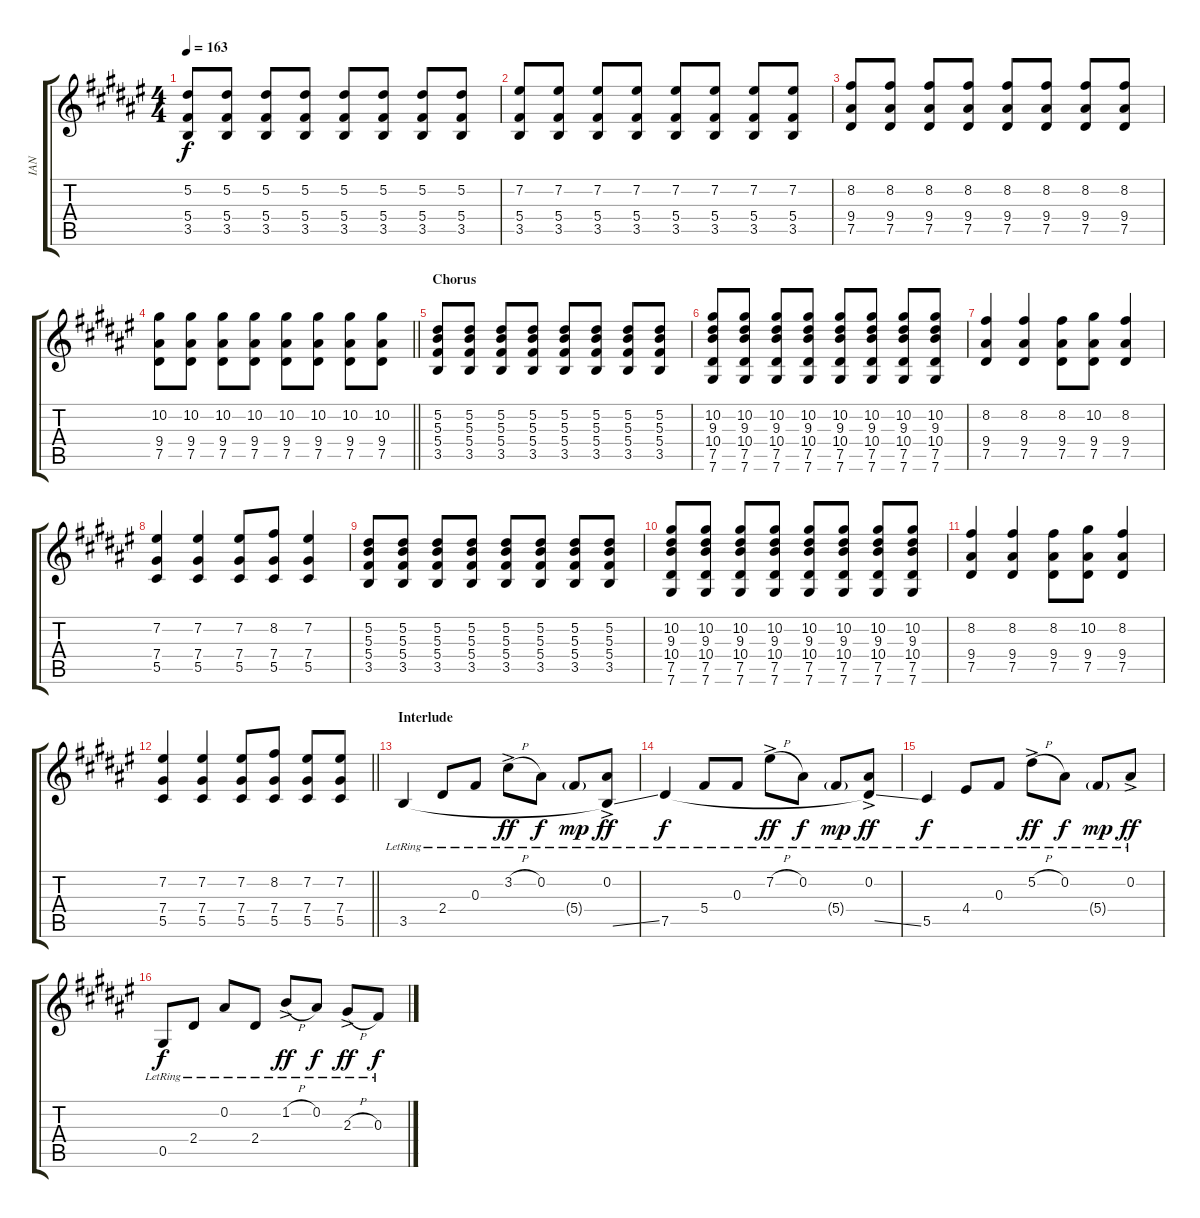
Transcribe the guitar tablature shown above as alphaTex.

\track ("IAN" "IAN") {instrument electricguitarclean}
\staff {score tabs}
\tuning (Eb4 Bb3 Gb3 Db3 Ab2 Db2) {hide}
\ts (4 4)
\tempo 163
\clef g2
\ks d#minor
(5.2 5.4 3.5).8{dy f} (5.2 5.4 3.5).8 (5.2 5.4 3.5).8 (5.2 5.4 3.5).8 (5.2 5.4 3.5).8 (5.2 5.4 3.5).8 (5.2 5.4 3.5).8 (5.2 5.4 3.5).8 |
(7.2 5.4 3.5).8 (7.2 5.4 3.5).8 (7.2 5.4 3.5).8 (7.2 5.4 3.5).8 (7.2 5.4 3.5).8 (7.2 5.4 3.5).8 (7.2 5.4 3.5).8 (7.2 5.4 3.5).8 |
(8.2 9.4 7.5).8 (8.2 9.4 7.5).8 (8.2 9.4 7.5).8 (8.2 9.4 7.5).8 (8.2 9.4 7.5).8 (8.2 9.4 7.5).8 (8.2 9.4 7.5).8 (8.2 9.4 7.5).8 |
\barLineRight lightlight
(10.2 9.4 7.5).8 (10.2 9.4 7.5).8 (10.2 9.4 7.5).8 (10.2 9.4 7.5).8 (10.2 9.4 7.5).8 (10.2 9.4 7.5).8 (10.2 9.4 7.5).8 (10.2 9.4 7.5).8 |
\section ("" "Chorus")
(5.2 5.3 5.4 3.5).8{instrument distortionguitar} (5.2 5.3 5.4 3.5).8 (5.2 5.3 5.4 3.5).8 (5.2 5.3 5.4 3.5).8 (5.2 5.3 5.4 3.5).8 (5.2 5.3 5.4 3.5).8 (5.2 5.3 5.4 3.5).8 (5.2 5.3 5.4 3.5).8 |
(10.2 9.3 10.4 7.5 7.6).8 (10.2 9.3 10.4 7.5 7.6).8 (10.2 9.3 10.4 7.5 7.6).8 (10.2 9.3 10.4 7.5 7.6).8 (10.2 9.3 10.4 7.5 7.6).8 (10.2 9.3 10.4 7.5 7.6).8 (10.2 9.3 10.4 7.5 7.6).8 (10.2 9.3 10.4 7.5 7.6).8 |
(8.2 9.4 7.5).4 (8.2 9.4 7.5).4 (8.2 9.4 7.5).8 (10.2 9.4 7.5).8 (8.2 9.4 7.5).4 |
(7.2 7.4 5.5).4 (7.2 7.4 5.5).4 (7.2 7.4 5.5).8 (8.2 7.4 5.5).8 (7.2 7.4 5.5).4 |
(5.2 5.3 5.4 3.5).8 (5.2 5.3 5.4 3.5).8 (5.2 5.3 5.4 3.5).8 (5.2 5.3 5.4 3.5).8 (5.2 5.3 5.4 3.5).8 (5.2 5.3 5.4 3.5).8 (5.2 5.3 5.4 3.5).8 (5.2 5.3 5.4 3.5).8 |
(10.2 9.3 10.4 7.5 7.6).8 (10.2 9.3 10.4 7.5 7.6).8 (10.2 9.3 10.4 7.5 7.6).8 (10.2 9.3 10.4 7.5 7.6).8 (10.2 9.3 10.4 7.5 7.6).8 (10.2 9.3 10.4 7.5 7.6).8 (10.2 9.3 10.4 7.5 7.6).8 (10.2 9.3 10.4 7.5 7.6).8 |
(8.2 9.4 7.5).4 (8.2 9.4 7.5).4 (8.2 9.4 7.5).8 (10.2 9.4 7.5).8 (8.2 9.4 7.5).4 |
\barLineRight lightlight
(7.2 7.4 5.5).4 (7.2 7.4 5.5).4 (7.2 7.4 5.5).8 (8.2 7.4 5.5).8 (7.2 7.4 5.5).8 (7.2 7.4 5.5).8 |
\section ("" "Interlude")
3.5{lr}.4{instrument electricguitarclean} 2.4{lr}.8 0.3{lr}.8 3.2{h ac lr}.8{dy ff} 0.2{lr}.8{dy f} 5.4{g lr}.8{dy mp} (0.2{ac lr} 3.5{ss t}).8{dy ff} |
7.5{lr}.4{dy f} 5.4{lr}.8 0.3{lr}.8 7.2{h ac lr}.8{dy ff} 0.2{lr}.8{dy f} 5.4{g lr}.8{dy mp} (0.2{ac lr} 7.5{ss t}).8{dy ff} |
5.5{lr}.4{dy f} 4.4{lr}.8 0.3{lr}.8 5.2{h ac lr}.8{dy ff} 0.2{lr}.8{dy f} 5.4{g lr}.8{dy mp} 0.2{ac lr}.8{dy ff} |
0.5{lr}.8{dy f} 2.4{lr}.8 0.2{lr}.8 2.4{lr}.8 1.2{h ac lr}.8{dy ff} 0.2{lr}.8{dy f} 2.3{h ac lr}.8{dy ff} 0.3{lr}.8{dy f}
